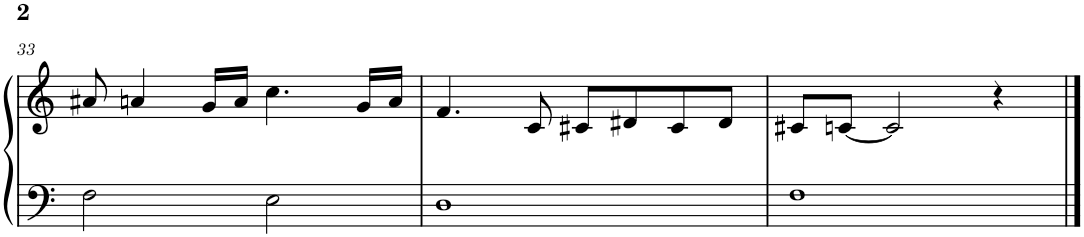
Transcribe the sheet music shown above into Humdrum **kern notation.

**kern	**kern
*part1	*part1
*staff2	*staff1
*I"Piano	*
*I'Pno.	*
!!LO:PB:g=z
*clefG2	*clefG2
*k[]	*k[]
*M4/4	*M4/4
=33	=33
2F\	8a#X/
.	4an/
.	16g/LL
.	16a/JJ
2E\	4.cc\
.	16g/LL
.	16a/JJ
=34	=34
1D	4.f/
.	8c/
.	8c#X/L
.	8d#X/
.	8c#/
.	8d#/J
=35	=35
1F	8c#X/L
.	[8cn/J
.	2c/]
.	4r
==	==
*-	*-
